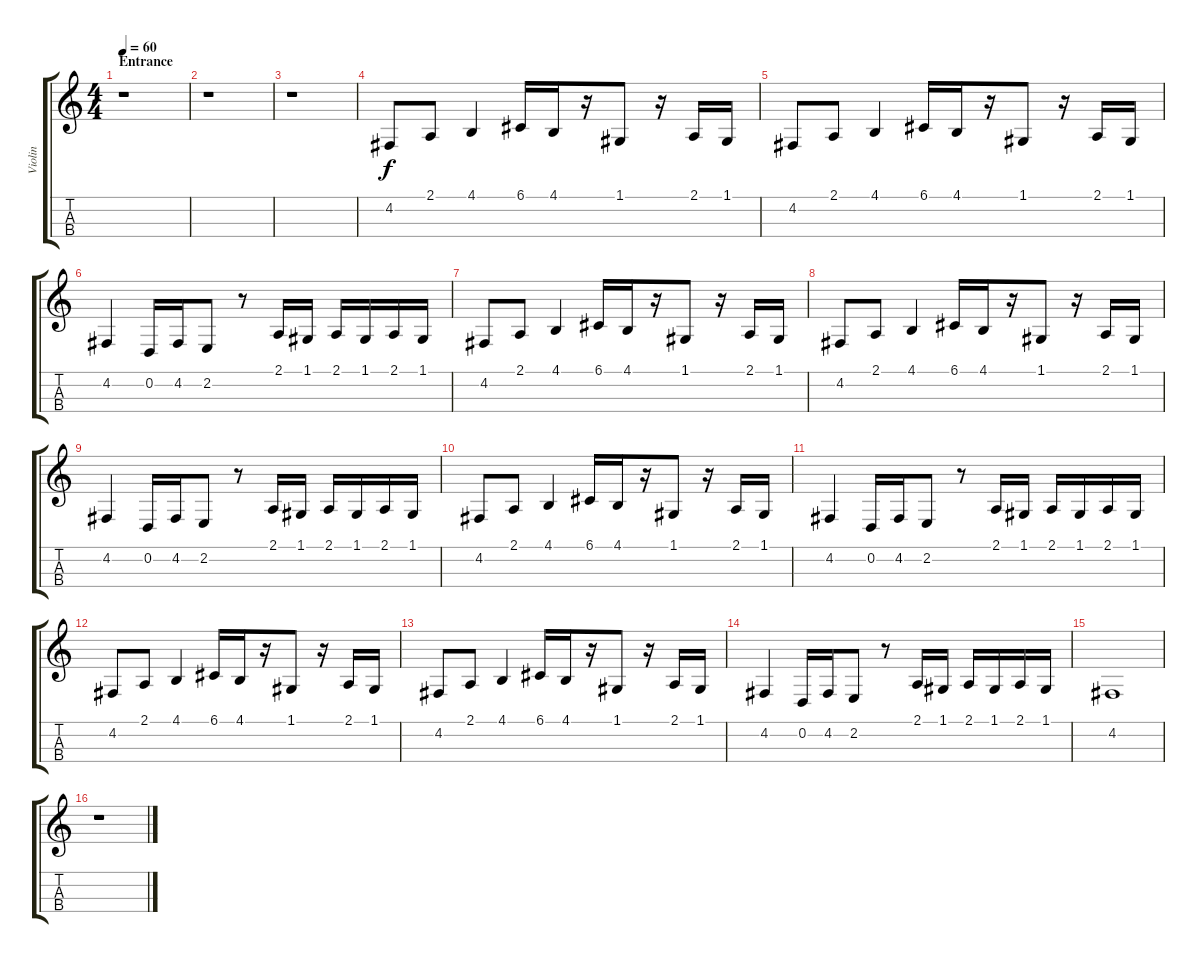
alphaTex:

\track ("Violin " "Violin ") {instrument violin}
\staff {score tabs}
\tuning (G3 D3 A2 E2) {hide}
\ts (4 4)
\section ("" "Entrance")
\tempo 60
\clef g2
\ks c
r.1{dy f instrument violin} |
r.1 |
r.1 |
4.2.8 2.1.8 4.1.4 6.1.16 4.1.16 r.16 1.1.8 r.16 2.1.16 1.1.16 |
4.2.8 2.1.8 4.1.4 6.1.16 4.1.16 r.16 1.1.8 r.16 2.1.16 1.1.16 |
4.2.4 0.2.16 4.2.16 2.2.8 r.8 2.1.16 1.1.16 2.1.16 1.1.16 2.1.16 1.1.16 |
4.2.8 2.1.8 4.1.4 6.1.16 4.1.16 r.16 1.1.8 r.16 2.1.16 1.1.16 |
4.2.8 2.1.8 4.1.4 6.1.16 4.1.16 r.16 1.1.8 r.16 2.1.16 1.1.16 |
4.2.4 0.2.16 4.2.16 2.2.8 r.8 2.1.16 1.1.16 2.1.16 1.1.16 2.1.16 1.1.16 |
4.2.8 2.1.8 4.1.4 6.1.16 4.1.16 r.16 1.1.8 r.16 2.1.16 1.1.16 |
4.2.4 0.2.16 4.2.16 2.2.8 r.8 2.1.16 1.1.16 2.1.16 1.1.16 2.1.16 1.1.16 |
4.2.8 2.1.8 4.1.4 6.1.16 4.1.16 r.16 1.1.8 r.16 2.1.16 1.1.16 |
4.2.8 2.1.8 4.1.4 6.1.16 4.1.16 r.16 1.1.8 r.16 2.1.16 1.1.16 |
4.2.4 0.2.16 4.2.16 2.2.8 r.8 2.1.16 1.1.16 2.1.16 1.1.16 2.1.16 1.1.16 |
4.2.1 |
r.1
